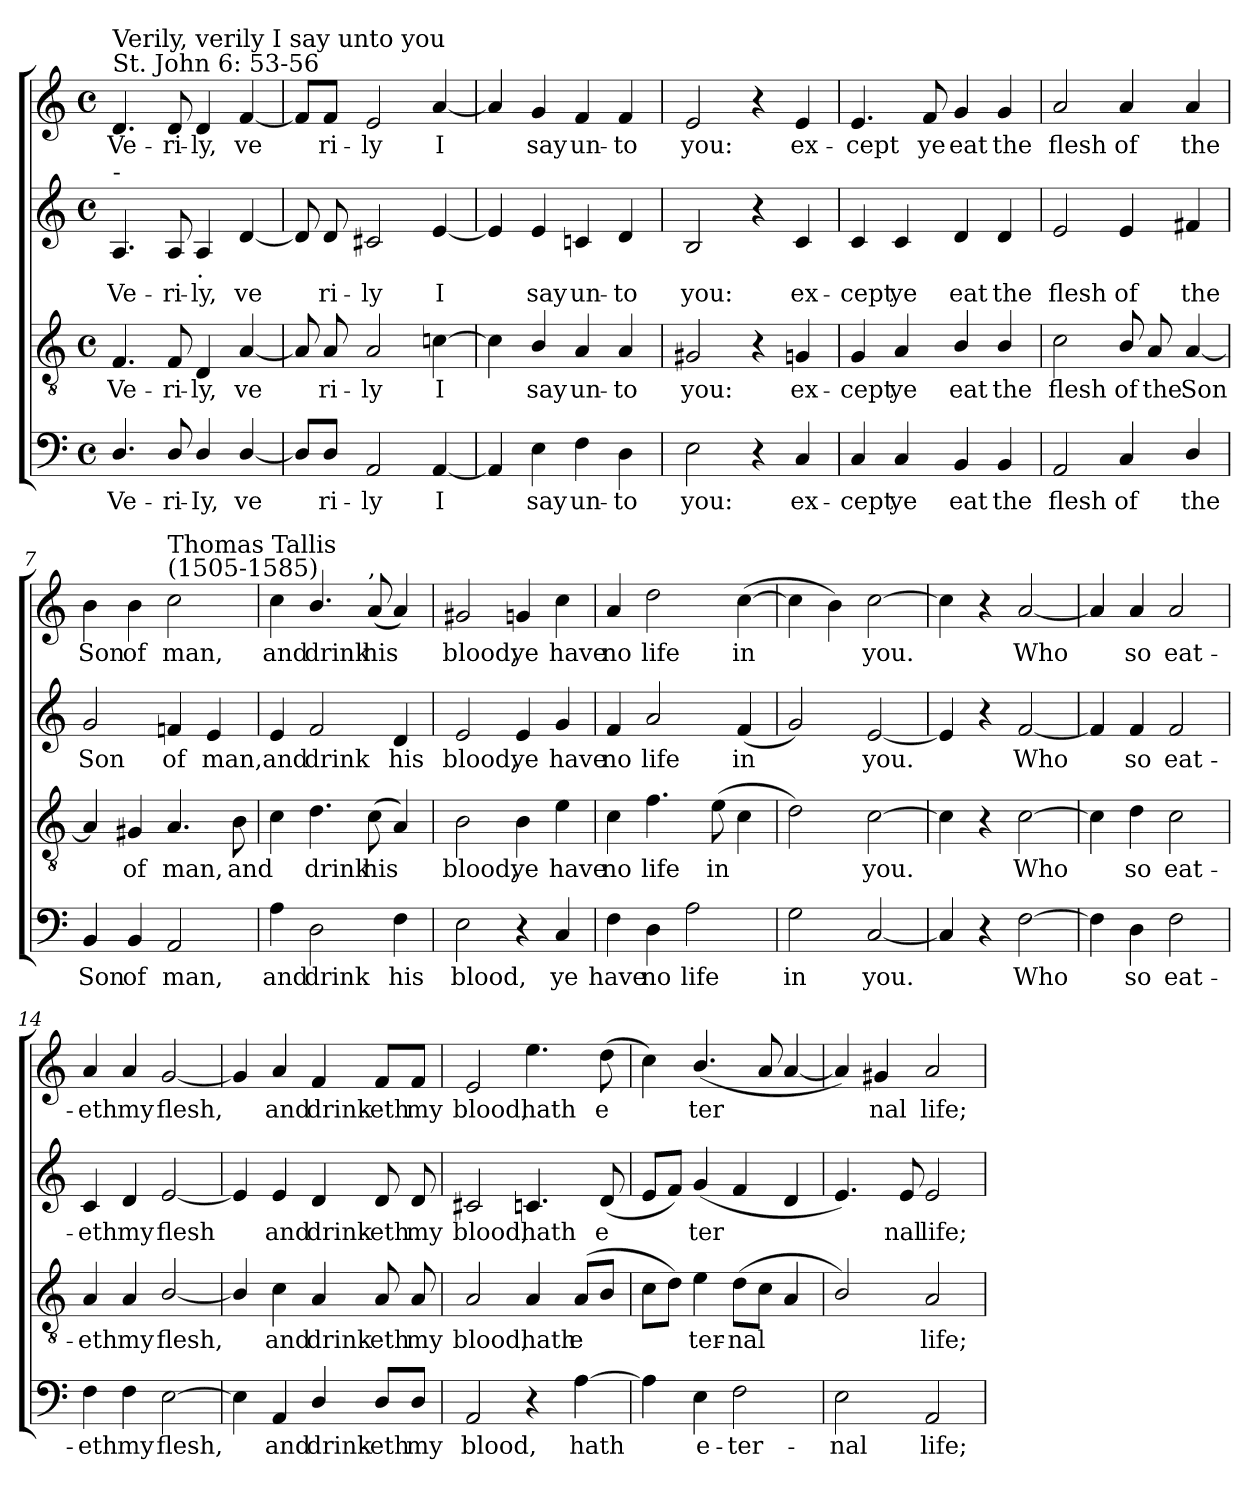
**kern	**text	**kern	**text	**kern	**text	**kern	**text
*part4	*part4	*part3	*part3	*part2	*part2	*part1	*part1
*staff4	*staff4	*staff3	*staff3	*staff2	*staff2	*staff1	*staff1
*clefF4	*	*clefGv2	*	*clefG2	*	*clefG2	*
*k[]	*	*k[]	*	*k[]	*	*k[]	*
*C:	*	*C:	*	*C:	*	*C:	*
*M4/4	*	*M4/4	*	*M4/4	*	*M4/4	*
*met(c)	*	*met(c)	*	*met(c)	*	*met(c)	*
=1	=1	=1	=1	=1	=1	=1	=1
!	!	!	!	!	!	!LO:TX:a:t=St. John 6&colon; 53-56	!
!	!	!	!	!	!	!LO:TX:a:t=Verily, verily I say unto you	!
!	!	!	!	!LO:TX:a:t=-	!	!	!
!	!LO:LY:b	!	!LO:LY:b	!	!LO:LY:b	!	!LO:LY:b
4.D/	Ve-	4.F/	Ve-	4.A/	Ve-	4.d/	Ve-
!	!LO:LY:b	!	!LO:LY:b	!	!LO:LY:b	!	!LO:LY:b
8D/	-ri-	8F/	-ri-	8A/	-ri-	8d/	-ri-
!	!	!	!	!LO:TX:b:t=.	!	!	!
!	!LO:LY:b	!	!LO:LY:b	!	!LO:LY:b	!	!LO:LY:b
4D/	-Iy,	4D/	-ly,	4A/	-ly,	4d/	-ly,
!	!LO:LY:b	!	!LO:LY:b	!	!LO:LY:b	!	!LO:LY:b
[4D/	ve­	[4A/	ve­	[4d/	ve­	[4f/	ve­
=2	=2	=2	=2	=2	=2	=2	=2
8D/L]	.	8A/]	.	8d/]	.	8f/L]	.
!	!LO:LY:b	!	!LO:LY:b	!	!LO:LY:b	!	!LO:LY:b
8D/J	ri-	8A/	ri-	8d/	ri-	8f/J	ri-
!	!LO:LY:b	!	!LO:LY:b	!	!LO:LY:b	!	!LO:LY:b
2AA/	-ly	2A/	-ly	2c#X/	-ly	2e/	-ly
!	!LO:LY:b	!	!LO:LY:b	!	!LO:LY:b	!	!LO:LY:b
[4AA/	I	[4cni\	I	[4e/	I	[4a/	I
=3	=3	=3	=3	=3	=3	=3	=3
4AA/]	.	4c\]	.	4e/]	.	4a/]	.
!	!LO:LY:b	!	!LO:LY:b	!	!LO:LY:b	!	!LO:LY:b
4E\	say	4B/	say	4e/	say	4g/	say
!	!LO:LY:b	!	!LO:LY:b	!	!LO:LY:b	!	!LO:LY:b
4F\	un-	4A/	un-	4cni/	un-	4f/	un-
!	!LO:LY:b	!	!LO:LY:b	!	!LO:LY:b	!	!LO:LY:b
4D\	-to	4A/	-to	4d/	-to	4f/	-to
=4	=4	=4	=4	=4	=4	=4	=4
!	!LO:LY:b	!	!LO:LY:b	!	!LO:LY:b	!	!LO:LY:b
2E\	you:	2G#X/	you:	2B/	you:	2e/	you:
4r	.	4r	.	4r	.	4r	.
!	!LO:LY:b	!	!LO:LY:b	!	!LO:LY:b	!	!LO:LY:b
4C/	ex-	4Gn/	ex-	4c/	ex-	4e/	ex-
=5	=5	=5	=5	=5	=5	=5	=5
!	!LO:LY:b	!	!LO:LY:b	!	!LO:LY:b	!	!LO:LY:b
4C/	-cept	4G/	-cept	4c/	-cept	4.e/	-cept
!	!LO:LY:b	!	!LO:LY:b	!	!LO:LY:b	!	!
4C/	ye	4A/	ye	4c/	ye	.	.
!	!	!	!	!	!	!	!LO:LY:b
.	.	.	.	.	.	8f/	ye
!	!LO:LY:b	!	!LO:LY:b	!	!LO:LY:b	!	!LO:LY:b
4BB/	eat	4B/	eat	4d/	eat	4g/	eat
!	!LO:LY:b	!	!LO:LY:b	!	!LO:LY:b	!	!LO:LY:b
4BB/	the	4B/	the	4d/	the	4g/	the
=6	=6	=6	=6	=6	=6	=6	=6
!	!LO:LY:b	!	!LO:LY:b	!	!LO:LY:b	!	!LO:LY:b
2AA/	flesh	2c\	flesh	2e/	flesh	2a/	flesh
!	!LO:LY:b	!	!LO:LY:b	!	!LO:LY:b	!	!LO:LY:b
4C/	of	8B/	of	4e/	of	4a/	of
!	!	!	!LO:LY:b	!	!	!	!
.	.	8A/	the	.	.	.	.
!	!LO:LY:b	!	!LO:LY:b	!	!LO:LY:b	!	!LO:LY:b
4D/	the	[4A/	Son	4f#X/	the	4a/	the
=7	=7	=7	=7	=7	=7	=7	=7
!	!LO:LY:b	!	!	!	!LO:LY:b	!	!LO:LY:b
4BB/	Son	4A/]	.	2g/	Son	4b\	Son
!	!LO:LY:b	!	!LO:LY:b	!	!	!	!LO:LY:b
4BB/	of	4G#X/	of	.	.	4b\	of
!	!	!	!	!	!	!LO:TX:a:t=Thomas Tallis\n(1505-1585)	!
!	!LO:LY:b	!	!LO:LY:b	!	!LO:LY:b	!	!LO:LY:b
2AA/	man,	4.A/	man,	4fni/	of	2cc\	man,
!	!	!	!	!	!LO:LY:b	!	!
.	.	.	.	4e/	man,	.	.
!	!	!	!LO:LY:b	!	!	!	!
.	.	8B\	and	.	.	.	.
!!LO:LB:g=z
=8	=8	=8	=8	=8	=8	=8	=8
!	!LO:LY:b	!	!	!	!LO:LY:b	!	!LO:LY:b
4A\	and	4c\	.	4e/	and	4cc\	and
!	!LO:LY:b	!	!LO:LY:b	!	!LO:LY:b	!	!LO:LY:b
2D\	drink	4.d\	drink	2f/	drink	4.b/	drink
!	!	!	!	!	!	!LO:TX:a:t=,	!
!	!	!	!LO:LY:b	!	!	!	!LO:LY:b
.	.	(<8c\	his	.	.	(<8a/	his
!	!LO:LY:b	!	!	!	!LO:LY:b	!	!
4F\	his	4A/)	.	4d/	his	4a/)	.
=9	=9	=9	=9	=9	=9	=9	=9
!	!LO:LY:b	!	!LO:LY:b	!	!LO:LY:b	!	!LO:LY:b
2E\	blood,	2B\	blood,	2e/	blood,	2g#X/	blood,
!	!	!	!LO:LY:b	!	!LO:LY:b	!	!LO:LY:b
4r	.	4B\	ye	4e/	ye	4gn/	ye
!	!LO:LY:b	!	!LO:LY:b	!	!LO:LY:b	!	!LO:LY:b
4C/	ye	4e\	have	4g/	have	4cc\	have
=10	=10	=10	=10	=10	=10	=10	=10
!	!LO:LY:b	!	!LO:LY:b	!	!LO:LY:b	!	!LO:LY:b
4F\	have	4c\	no	4f/	no	4a/	no
!	!LO:LY:b	!	!LO:LY:b	!	!LO:LY:b	!	!LO:LY:b
4D\	no	4.f\	life	2a/	life	2dd\	life
!	!LO:LY:b	!	!	!	!	!	!
2A\	life	.	.	.	.	.	.
!	!	!	!LO:LY:b	!	!	!	!
.	.	(>8e\	in	.	.	.	.
!	!	!	!	!	!LO:LY:b	!	!LO:LY:b
.	.	4c\	.	(<4f/	in	(>[4cc\	in
=11	=11	=11	=11	=11	=11	=11	=11
!	!LO:LY:b	!	!	!	!	!	!
2G\	in	2d\)	.	2g/)	.	4cc\]	.
.	.	.	.	.	.	4b\)	.
!	!LO:LY:b	!	!LO:LY:b	!	!LO:LY:b	!	!LO:LY:b
[2C/	you.	[2c\	you.	[2e/	you.	[2cc\	you.
=12	=12	=12	=12	=12	=12	=12	=12
4C/]	.	4c\]	.	4e/]	.	4cc\]	.
4r	.	4r	.	4r	.	4r	.
!	!LO:LY:b	!	!LO:LY:b	!	!LO:LY:b	!	!LO:LY:b
[2F\	Who­	[2c\	Who­	[2f/	Who­	[2a/	Who­
=13	=13	=13	=13	=13	=13	=13	=13
4F\]	.	4c\]	.	4f/]	.	4a/]	.
!	!LO:LY:b	!	!LO:LY:b	!	!LO:LY:b	!	!LO:LY:b
4D\	so	4d\	so	4f/	so	4a/	so
!	!LO:LY:b	!	!LO:LY:b	!	!LO:LY:b	!	!LO:LY:b
2F\	eat-	2c\	eat-	2f/	eat-	2a/	eat-
=14	=14	=14	=14	=14	=14	=14	=14
!	!LO:LY:b	!	!LO:LY:b	!	!LO:LY:b	!	!LO:LY:b
4F\	-eth	4A/	-eth	4c/	-eth	4a/	-eth
!	!LO:LY:b	!	!LO:LY:b	!	!LO:LY:b	!	!LO:LY:b
4F\	my	4A/	my	4d/	my	4a/	my
!	!LO:LY:b	!	!LO:LY:b	!	!LO:LY:b	!	!LO:LY:b
[2E\	flesh,	[2B/	flesh,	[2e/	flesh	[2g/	flesh,
!!LO:LB:g=z
=15	=15	=15	=15	=15	=15	=15	=15
4E\]	.	4B/]	.	4e/]	.	4g/]	.
!	!LO:LY:b	!	!LO:LY:b	!	!LO:LY:b	!	!LO:LY:b
4AA/	and	4c\	and	4e/	and	4a/	and
!	!LO:LY:b	!	!LO:LY:b	!	!LO:LY:b	!	!LO:LY:b
4D/	drink-	4A/	drink-	4d/	drink-	4f/	drink-
!	!LO:LY:b	!	!LO:LY:b	!	!LO:LY:b	!	!LO:LY:b
8D/L	-eth	8A/	-eth	8d/	-eth	8f/L	-eth
!	!LO:LY:b	!	!LO:LY:b	!	!LO:LY:b	!	!LO:LY:b
8D/J	my	8A/	my	8d/	my	8f/J	my
=16	=16	=16	=16	=16	=16	=16	=16
!	!LO:LY:b	!	!LO:LY:b	!	!LO:LY:b	!	!LO:LY:b
2AA/	blood,	2A/	blood,	2c#X/	blood,	2e/	blood,
!	!	!	!LO:LY:b	!	!LO:LY:b	!	!LO:LY:b
4r	.	4A/	hath	4.cn/	hath	4.ee\	hath
!	!LO:LY:b	!	!LO:LY:b	!	!	!	!
[4A\	hath	(<8A/L	e­	.	.	.	.
!	!	!	!	!	!LO:LY:b	!	!LO:LY:b
.	.	8B/J	.	(<8d/	e­	(>8dd\	e­
=17	=17	=17	=17	=17	=17	=17	=17
4A\]	.	8c\L	.	8e/L	.	4cc\)	.
.	.	8d\J)	.	8f/J)	.	.	.
!	!LO:LY:b	!	!LO:LY:b	!	!LO:LY:b	!	!LO:LY:b
4E\	e-	4e\	ter-	(<4g/	ter­	(<4.b/	ter­
!	!LO:LY:b	!	!LO:LY:b	!	!	!	!
2F\	-ter-	(>8d\L	-nal	4f/	.	.	.
.	.	8c\J	.	.	.	8a/	.
.	.	4A/	.	4d/	.	[4a/	.
=18	=18	=18	=18	=18	=18	=18	=18
!	!LO:LY:b	!	!	!	!	!	!
2E\	-nal	2B/)	.	4.e/)	.	4a/])	.
!	!	!	!	!	!	!	!LO:LY:b
.	.	.	.	.	.	4g#X/	nal
!	!	!	!	!	!LO:LY:b	!	!
.	.	.	.	8e/	nal	.	.
!	!LO:LY:b	!	!LO:LY:b	!	!LO:LY:b	!	!LO:LY:b
2AA/	life;	2A/	life;	2e/	life;	2a/	life;
=	=	=	=	=	=	=	=
*-	*-	*-	*-	*-	*-	*-	*-
